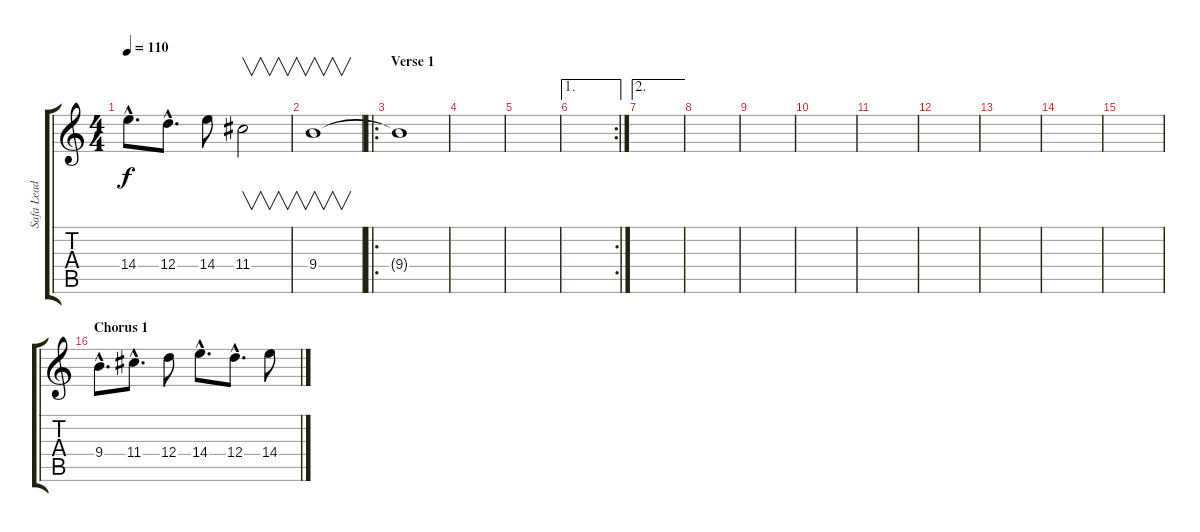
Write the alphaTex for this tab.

\track ("Safa Lead" "Safa Lead") {instrument distortionguitar}
\staff {score tabs}
\tuning (E4 B3 G3 D3 A2 E2) {hide}
\ts (4 4)
\tempo 110
\clef g2
\ks c
14.4{hac}.8{d dy f} 12.4{hac}.8{d} 14.4.8 11.4.2{v} |
9.4.1{v} |
\ro
\section ("" "Verse 1")
9.4{t}.1 |
|
|
\ae 1
\rc 2
|
\ae 2
|
|
|
|
|
|
|
|
|
\section ("" "Chorus 1")
9.4{hac}.8{d} 11.4{hac}.8{d} 12.4.8 14.4{hac}.8{d} 12.4{hac}.8{d} 14.4.8
